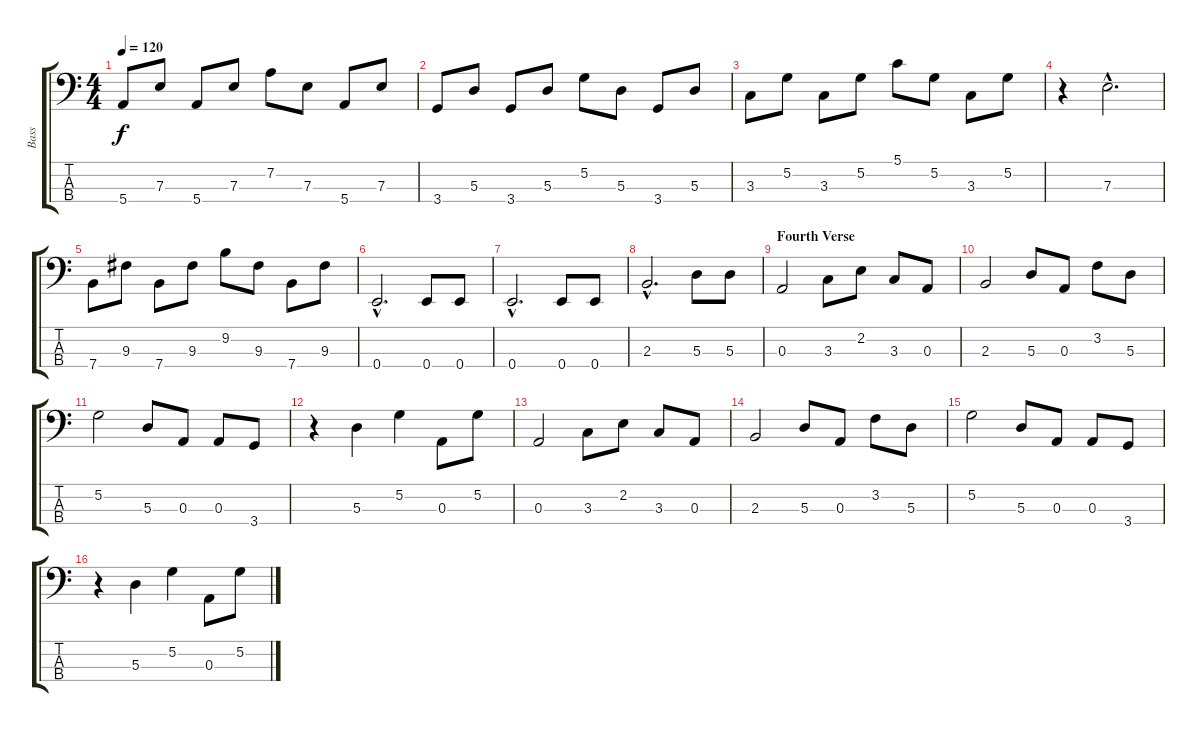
\track ("Bass" "Bass") {instrument electricbassfinger}
\staff {score tabs}
\tuning (G2 D2 A1 E1) {hide}
\ts (4 4)
\tempo 120
\clef f4
\ks c
5.4.8{dy f} 7.3.8 5.4.8 7.3.8 7.2.8 7.3.8 5.4.8 7.3.8 |
3.4.8 5.3.8 3.4.8 5.3.8 5.2.8 5.3.8 3.4.8 5.3.8 |
3.3.8 5.2.8 3.3.8 5.2.8 5.1.8 5.2.8 3.3.8 5.2.8 |
r.4 7.3{hac}.2{d} |
7.4.8 9.3.8 7.4.8 9.3.8 9.2.8 9.3.8 7.4.8 9.3.8 |
0.4{hac}.2{d} 0.4.8 0.4.8 |
0.4{hac}.2{d} 0.4.8 0.4.8 |
2.3{hac}.2{d} 5.3.8 5.3.8 |
\section ("" "Fourth Verse")
0.3.2 3.3.8 2.2.8 3.3.8 0.3.8 |
2.3.2 5.3.8 0.3.8 3.2.8 5.3.8 |
5.2.2 5.3.8 0.3.8 0.3.8 3.4.8 |
r.4 5.3.4 5.2.4 0.3.8 5.2.8 |
0.3.2 3.3.8 2.2.8 3.3.8 0.3.8 |
2.3.2 5.3.8 0.3.8 3.2.8 5.3.8 |
5.2.2 5.3.8 0.3.8 0.3.8 3.4.8 |
r.4 5.3.4 5.2.4 0.3.8 5.2.8
